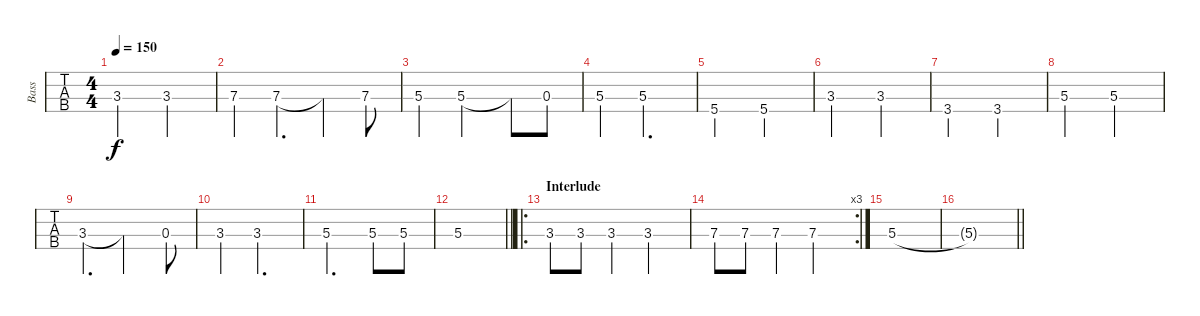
\track ("Bass" "Bass") {instrument electricbassfinger}
\staff {tabs}
\tuning (G2 D2 A1 E1) {hide}
\ts (4 4)
\tempo 150
\clef f4
\ks c
3.3.2{dy f} 3.3.2 |
7.3.4 7.3.4{d} 7.3{t}.4 7.3.8 |
5.3.4 5.3.2 5.3{t}.8 0.3.8 |
5.3.4 5.3.2{d} |
5.4.2 5.4.2 |
3.3.2 3.3.2 |
3.4.2 3.4.2 |
5.3.2 5.3.2 |
3.3.4{d} 3.3{t}.2 0.3.8 |
3.3.4 3.3.2{d} |
5.3.2{d} 5.3.8 5.3.8 |
\barLineRight lightlight
5.3.1 |
\ro
\section ("" "Interlude")
3.3.8 3.3.8 3.3.4 3.3.2 |
\rc 3
7.3.8 7.3.8 7.3.4 7.3.2 |
5.3.1 |
\barLineRight lightlight
5.3{t}.1
